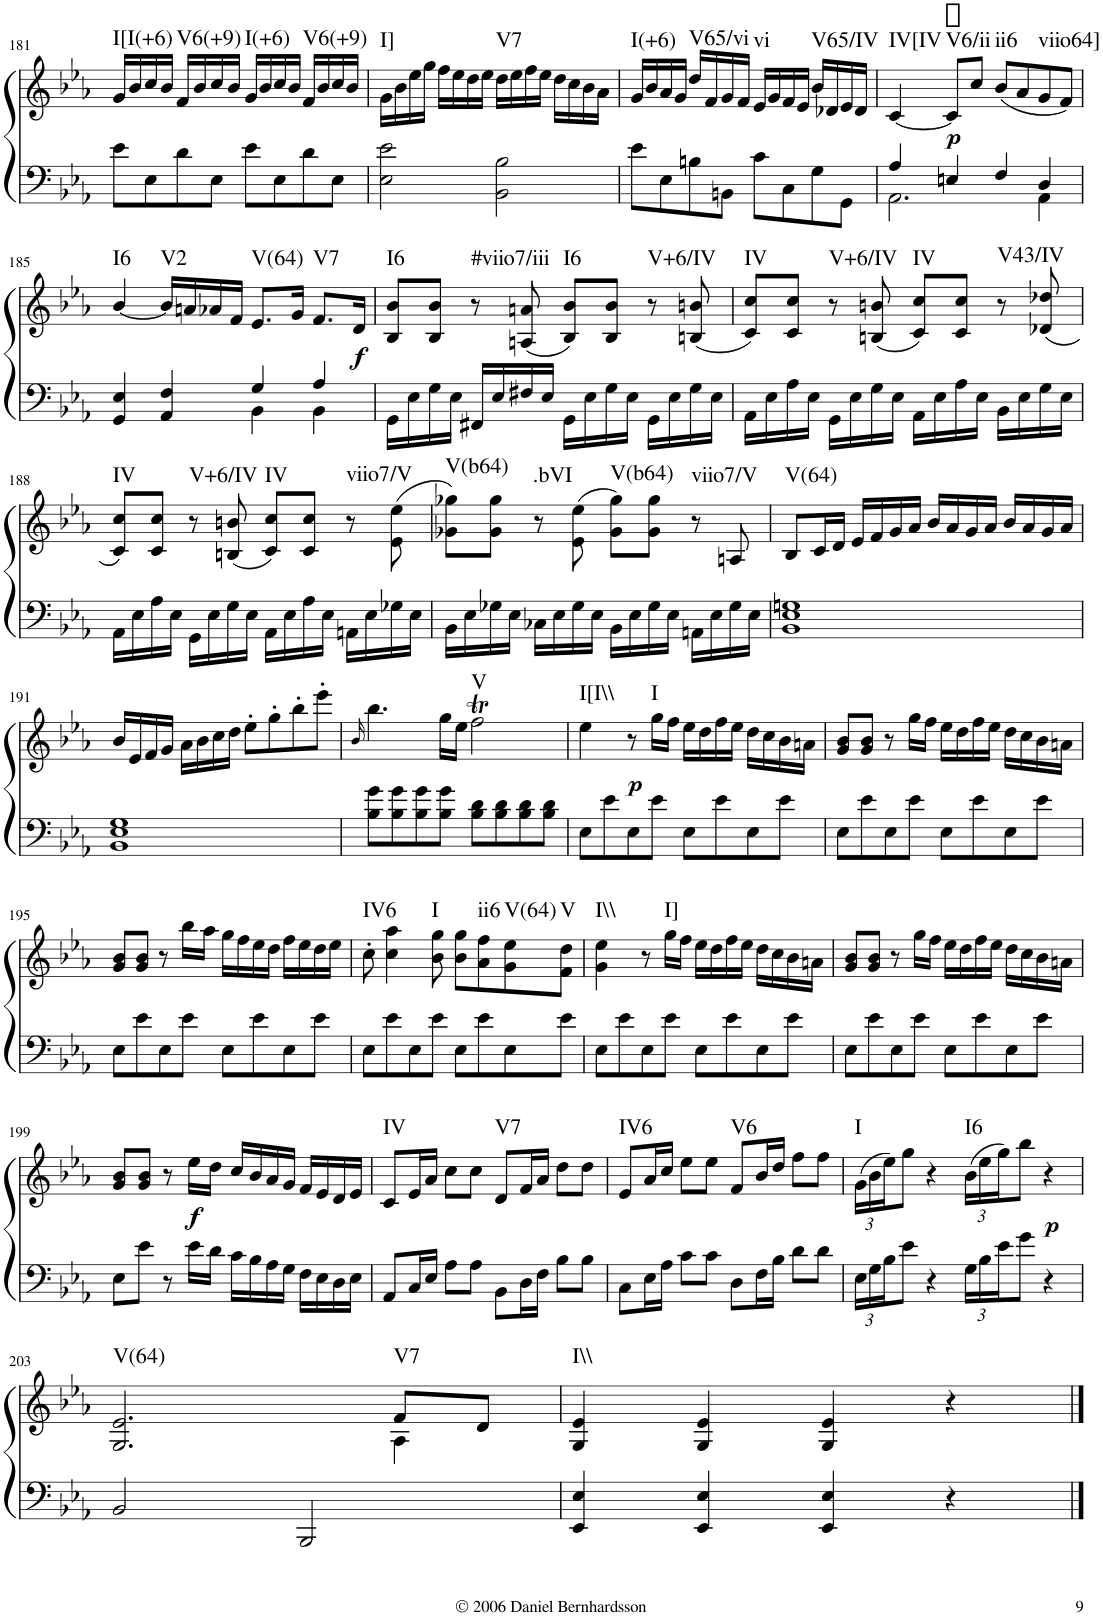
**kern	**kern	**dynam	**harte
*part1	*part1	*part1	*part1
*staff2	*staff1	*staff1/2	*
*I"Piano	*	*	*
*I'Pno.	*	*	*
!!LO:PB:g=z
*clefG2	*clefF4	*	*
*k[b-e-a-]	*k[b-e-a-]	*	*
*E-:	*E-:	*	*
*M4/4	*M4/4	*	*
*met(c)	*met(c)	*	*
=181	=181	=181	=181
!	!	!	!LO:H:kt=I[I(+6)
8e-\L	16g/LL	.	N
.	16b-/	.	.
8E-\	16cc/	.	.
.	16b-/JJ	.	.
!	!	!	!LO:H:kt=V6(+9)
8d\	16f/LL	.	N
.	16b-/	.	.
8E-\J	16cc/	.	.
.	16b-/JJ	.	.
!	!	!	!LO:H:kt=I(+6)
8e-\L	16g/LL	.	N
.	16b-/	.	.
8E-\	16cc/	.	.
.	16b-/JJ	.	.
!	!	!	!LO:H:kt=V6(+9)
8d\	16f/LL	.	N
.	16b-/	.	.
8E-\J	16cc/	.	.
.	16b-/JJ	.	.
=182	=182	=182	=182
!	!	!	!LO:H:kt=I]
2E-\ 2e-\	16g\LL	.	N
.	16b-\	.	.
.	16ee-\	.	.
.	16gg\JJ	.	.
.	16ff\LL	.	.
.	16ee-\	.	.
.	16dd\	.	.
.	16ee-\JJ	.	.
!	!	!	!LO:H:kt=V7
2BB-\ 2B-\	16dd\LL	.	N
.	16ee-\	.	.
.	16ff\	.	.
.	16ee-\JJ	.	.
.	16dd\LL	.	.
.	16cc\	.	.
.	16b-\	.	.
.	16a-\JJ	.	.
=183	=183	=183	=183
!	!	!	!LO:H:kt=I(+6)
8e-\L	16g/LL	.	N
.	16b-/	.	.
8E-\	16a-/	.	.
.	16g/JJ	.	.
!	!	!	!LO:H:kt=V65/vi
8Bn\	16dd/LL	.	N
.	16f/	.	.
8BBn\J	16g/	.	.
.	16f/JJ	.	.
!	!	!	!LO:H:kt=vi
8c\L	16e-/LL	.	N
.	16g/	.	.
8C\	16f/	.	.
.	16e-/JJ	.	.
!	!	!	!LO:H:kt=V65/IV
8G\	16b-/LL	.	N
.	16d-X/	.	.
8GG\J	16e-/	.	.
.	16d-/JJ	.	.
=184	=184	=184	=184
*^	*	*	*
!	!	!	!	!LO:H:kt=IV[IV
4A-/	2.AA-\	[<4c/	.	N
!	!	!	!LO:DY:b	!LO:H:kt=V6/ii
4En/	.	8c/L]	p	N
.	.	8cc/J	.	.
!	!	!	!	!LO:H:kt=ii6
4F/	.	(8b-/L	.	N
.	.	8a-/	.	.
!	!	!	!	!LO:H:kt=viio64]
4D/	4AA-\	8g/	.	N
.	.	8f/J)	.	.
!!LO:LB:g=z
=185	=185	=185	=185	=185
!	!	!	!	!LO:H:kt=I6
4GG/ 4E-/	2ryy	[<4b-/	.	N
!	!	!	!	!LO:H:kt=V2
4AA-/ 4F/	.	16b-/LL]	.	N
.	.	16an/	.	.
.	.	16a-X/	.	.
.	.	16f/JJ	.	.
!	!	!	!	!LO:H:kt=V(64)
4G/	4BB-\	8.e-/L	.	N
.	.	16g/Jk	.	.
!	!	!	!	!LO:H:kt=V7
4A-/	4BB-\	8.f/L	.	N
!	!	!	!LO:DY:b	!
.	.	16d/Jk	f	.
*v	*v	*	*	*
=186	=186	=186	=186
!	!	!	!LO:H:kt=I6
16GG\LL	8B-/ 8b-/L	.	N
16E-\	.	.	.
16G\	8B-/ 8b-/J	.	.
16E-\JJ	.	.	.
!	!	!	!LO:H:kt=#viio7/iii
16FF#X/LL	8r	.	N
16E-/	.	.	.
16F#X/	(8An/ 8an/	.	.
16E-/JJ	.	.	.
!	!	!	!LO:H:kt=I6
16GG\LL	8B-/ 8b-/L)	.	N
16E-\	.	.	.
16G\	8B-/ 8b-/J	.	.
16E-\JJ	.	.	.
!	!	!	!LO:H:kt=V+6/IV
16GG\LL	8r	.	N
16E-\	.	.	.
16G\	(8Bn/ 8bn/	.	.
16E-\JJ	.	.	.
=187	=187	=187	=187
!	!	!	!LO:H:kt=IV
16AA-\LL	8c/ 8cc/L)	.	N
16E-\	.	.	.
16A-\	8c/ 8cc/J	.	.
16E-\JJ	.	.	.
!	!	!	!LO:H:kt=V+6/IV
16GG\LL	8r	.	N
16E-\	.	.	.
16G\	(8Bn/ 8bn/	.	.
16E-\JJ	.	.	.
!	!	!	!LO:H:kt=IV
16AA-\LL	8c/ 8cc/L)	.	N
16E-\	.	.	.
16A-\	8c/ 8cc/J	.	.
16E-\JJ	.	.	.
!	!	!	!LO:H:kt=V43/IV
16BB-\LL	8r	.	N
16E-\	.	.	.
16G\	(8d-X/ 8dd-X/	.	.
16E-\JJ	.	.	.
!!LO:LB:g=z
=188	=188	=188	=188
!	!	!	!LO:H:kt=IV
16AA-\LL	8c/ 8cc/L)	.	N
16E-\	.	.	.
16A-\	8c/ 8cc/J	.	.
16E-\JJ	.	.	.
!	!	!	!LO:H:kt=V+6/IV
16GG\LL	8r	.	N
16E-\	.	.	.
16G\	(8Bn/ 8bn/	.	.
16E-\JJ	.	.	.
!	!	!	!LO:H:kt=IV
16AA-\LL	8c/ 8cc/L)	.	N
16E-\	.	.	.
16A-\	8c/ 8cc/J	.	.
16E-\JJ	.	.	.
!	!	!	!LO:H:kt=viio7/V
16AAn\LL	8r	.	N
16E-\	.	.	.
16G-X\	(8e-\ 8ee-\	.	.
16E-\JJ	.	.	.
=189	=189	=189	=189
!	!	!	!LO:H:kt=V(b64)
16BB-\LL	8g-X\ 8gg-X\L)	.	N
16E-\	.	.	.
16G-X\	8g-\ 8gg-\J	.	.
16E-\JJ	.	.	.
!	!	!	!LO:H:kt=.bVI
16C-X\LL	8r	.	N
16E-\	.	.	.
16G-\	(8e-\ 8ee-\	.	.
16E-\JJ	.	.	.
!	!	!	!LO:H:kt=V(b64)
16BB-\LL	8g-\ 8gg-\L)	.	N
16E-\	.	.	.
16G-\	8g-\ 8gg-\J	.	.
16E-\JJ	.	.	.
!	!	!	!LO:H:kt=viio7/V
16AAn\LL	8r	.	N
16E-\	.	.	.
16G-\	8An/	.	.
16E-\JJ	.	.	.
=190	=190	=190	=190
!	!	!	!LO:H:kt=V(64)
1BB- 1E- 1Gn	8B-/L	.	N
.	16c/L	.	.
.	16d/JJ	.	.
.	16e-/LL	.	.
.	16f/	.	.
.	16g/	.	.
.	16a-/JJ	.	.
.	16b-/LL	.	.
.	16a-/	.	.
.	16g/	.	.
.	16a-/JJ	.	.
.	16b-/LL	.	.
.	16a-/	.	.
.	16g/	.	.
.	16a-/JJ	.	.
!!LO:LB:g=z
=191	=191	=191	=191
1BB- 1E- 1G	16b-/LL	.	.
.	16e-/	.	.
.	16f/	.	.
.	16g/JJ	.	.
.	16a-\LL	.	.
.	16b-\	.	.
.	16cc\	.	.
.	16dd\JJ	.	.
.	8ee-'\L	.	.
.	8gg'\	.	.
.	8bb-'\	.	.
.	8eee-'\J	.	.
=192	=192	=192	=192
.	16qb-/	.	.
8B-\ 8g\L	4.bb-\	.	.
8B-\ 8g\	.	.	.
8B-\ 8g\	.	.	.
8B-\ 8g\J	16gg\LL	.	.
.	16ee-\JJ	.	.
!	!	!	!LO:H:kt=V
8B-\ 8d\L	2ffT\	.	N
8B-\ 8d\	.	.	.
8B-\ 8d\	.	.	.
8B-\ 8d\J	.	.	.
=193	=193	=193	=193
!	!	!	!LO:H:kt=I[I\\
8E-\L	4ee-\	.	N
8e-\	.	.	.
!	!	!LO:DY:b	!
8E-\	8r	p	.
!	!	!	!LO:H:kt=I
8e-\J	16gg\LL	.	N
.	16ff\JJ	.	.
8E-\L	16ee-\LL	.	.
.	16dd\	.	.
8e-\	16ff\	.	.
.	16ee-\JJ	.	.
8E-\	16dd\LL	.	.
.	16cc\	.	.
8e-\J	16b-\	.	.
.	16an\JJ	.	.
=194	=194	=194	=194
8E-\L	8g/ 8b-/L	.	.
8e-\	8g/ 8b-/J	.	.
8E-\	8r	.	.
8e-\J	16gg\LL	.	.
.	16ff\JJ	.	.
8E-\L	16ee-\LL	.	.
.	16dd\	.	.
8e-\	16ff\	.	.
.	16ee-\JJ	.	.
8E-\	16dd\LL	.	.
.	16cc\	.	.
8e-\J	16b-\	.	.
.	16an\JJ	.	.
!!LO:LB:g=z
=195	=195	=195	=195
8E-\L	8g/ 8b-/L	.	.
8e-\	8g/ 8b-/J	.	.
8E-\	8r	.	.
8e-\J	16bb-\LL	.	.
.	16aa-\JJ	.	.
8E-\L	16gg\LL	.	.
.	16ff\	.	.
8e-\	16ee-\	.	.
.	16dd\JJ	.	.
8E-\	16ff\LL	.	.
.	16ee-\	.	.
8e-\J	16dd\	.	.
.	16ee-\JJ	.	.
=196	=196	=196	=196
!	!	!	!LO:H:kt=IV6
8E-\L	8cc'\	.	N
8e-\	4cc\ 4aa-\	.	.
8E-\	.	.	.
!	!	!	!LO:H:kt=I
8e-\J	8b-\ 8gg\	.	N
8E-\L	8b-\ 8gg\L	.	.
!	!	!	!LO:H:kt=ii6
8e-\	8a-\ 8ff\	.	N
!	!	!	!LO:H:kt=V(64)
8E-\	8g\ 8ee-\	.	N
!	!	!	!LO:H:kt=V
8e-\J	8f\ 8dd\J	.	N
=197	=197	=197	=197
!	!	!	!LO:H:kt=I\\
8E-\L	4g\ 4ee-\	.	N
8e-\	.	.	.
8E-\	8r	.	.
!	!	!	!LO:H:kt=I]
8e-\J	16gg\LL	.	N
.	16ff\JJ	.	.
8E-\L	16ee-\LL	.	.
.	16dd\	.	.
8e-\	16ff\	.	.
.	16ee-\JJ	.	.
8E-\	16dd\LL	.	.
.	16cc\	.	.
8e-\J	16b-\	.	.
.	16an\JJ	.	.
=198	=198	=198	=198
8E-\L	8g/ 8b-/L	.	.
8e-\	8g/ 8b-/J	.	.
8E-\	8r	.	.
8e-\J	16gg\LL	.	.
.	16ff\JJ	.	.
8E-\L	16ee-\LL	.	.
.	16dd\	.	.
8e-\	16ff\	.	.
.	16ee-\JJ	.	.
8E-\	16dd\LL	.	.
.	16cc\	.	.
8e-\J	16b-\	.	.
.	16an\JJ	.	.
!!LO:LB:g=z
=199	=199	=199	=199
8E-\L	8g/ 8b-/L	.	.
8e-\J	8g/ 8b-/J	.	.
8r	8r	.	.
!	!	!LO:DY:b	!
16e-\LL	16ee-\LL	f	.
16d\JJ	16dd\JJ	.	.
16c\LL	16cc/LL	.	.
16B-\	16b-/	.	.
16A-\	16a-/	.	.
16G\JJ	16g/JJ	.	.
16F\LL	16f/LL	.	.
16E-\	16e-/	.	.
16D\	16d/	.	.
16E-\JJ	16e-/JJ	.	.
=200	=200	=200	=200
!	!	!	!LO:H:kt=IV
8AA-/L	8c/L	.	N
16C/L	16e-/L	.	.
16E-/JJ	16a-/JJ	.	.
8A-\L	8cc\L	.	.
8A-\J	8cc\J	.	.
!	!	!	!LO:H:kt=V7
8BB-\L	8d/L	.	N
16D\L	16f/L	.	.
16F\JJ	16a-/JJ	.	.
8B-\L	8dd\L	.	.
8B-\J	8dd\J	.	.
=201	=201	=201	=201
!	!	!	!LO:H:kt=IV6
8C\L	8e-/L	.	N
16E-\L	16a-/L	.	.
16A-\JJ	16cc/JJ	.	.
8c\L	8ee-\L	.	.
8c\J	8ee-\J	.	.
!	!	!	!LO:H:kt=V6
8D\L	8f/L	.	N
16F\L	16b-/L	.	.
16B-\JJ	16dd/JJ	.	.
8d\L	8ff\L	.	.
8d\J	8ff\J	.	.
=202	=202	=202	=202
*Xbrackettup	*Xbrackettup	*	*
!	!	!	!LO:H:kt=I
24E-\LL	(24g\LL	.	N
24G\	24b-\	.	.
24B-\J	24ee-\J)	.	.
8e-\J	8gg\J	.	.
4r	4r	.	.
!	!	!	!LO:H:kt=I6
24G\LL	(24b-\LL	.	N
24B-\	24ee-\	.	.
24e-\J	24gg\J)	.	.
8g\J	8bb-\J	.	.
!	!	!LO:DY:b	!
4r	4r	p	.
!!LO:LB:g=z
=203	=203	=203	=203
*	*^	*	*
!	!	!	!	!LO:H:kt=V(64)
2BB-/	2.G/ 2.e-/	2ryy	.	N
2BBB-/	.	4ryy	.	.
!	!	!	!	!LO:H:kt=V7
.	8f/L	4A-\	.	N
.	8d/J	.	.	.
*	*v	*v	*	*
=204	=204	=204	=204
!	!	!	!LO:H:kt=I\\
4EE-/ 4E-/	4G/ 4e-/	.	N
4EE-/ 4E-/	4G/ 4e-/	.	.
4EE-/ 4E-/	4G/ 4e-/	.	.
4r	4r	.	.
==	==	==	==
*-	*-	*-	*-
